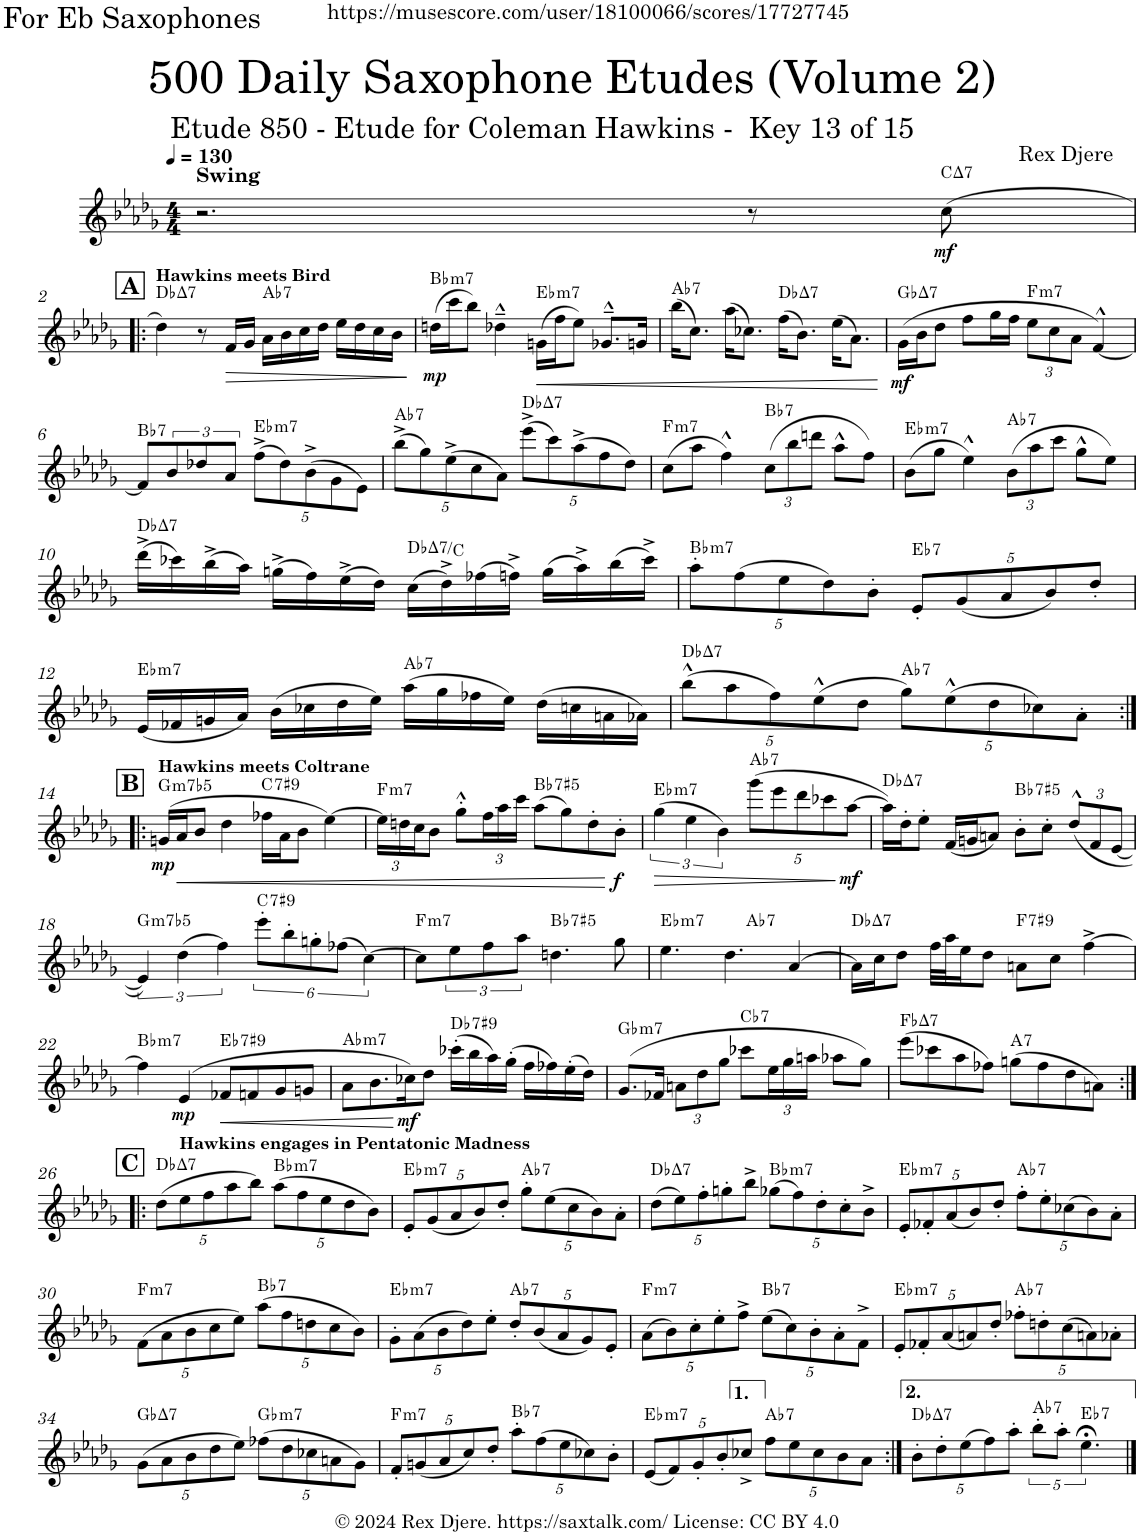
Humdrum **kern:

**kern	**dynam	**harte
*part1	*part1	*part1
*staff1	*staff1	*
*I"Alto Saxophone	*	*
*I'A. Sax.	*	*
*clefG2	*	*
*Trd5c9	*	*
*k[b-e-a-d-g-]	*	*
*M4/4	*	*
*MM130	*	*
=1	=1	=1
!LO:TX:a:B:t=Swing	!	!
2.r	.	.
8r	.	.
!	!LO:DY:b	!LO:H:kt=7
(8cc\	mf	C:maj7
!!LO:LB:g=z
!!LO:REH:place=s1:a:B:cj:fs=14:t=A
=2!|:	=2!|:	=2!|:
!LO:TX:a:B:t=Hawkins meets Bird	!	!LO:H:kt=7
4dd-\)	.	Db:maj7
8r	.	.
!	!LO:HP:b	!
16f/LL	>	.
16g-/JJ	.	.
!	!	!LO:H:kt=7
16a-\LL	.	Ab:7
16b-\	.	.
16cc\	.	.
16dd-\JJ	.	.
16ee-\LL	.	.
16dd-\	.	.
16cc\	.	.
16b-\JJ	.	.
.	]	.
=3	=3	=3
!	!LO:DY:b	!LO:H:kt=m7
(16ddn\LL	mp	Bb:min7
16ccc\J	.	.
8bb-\J)	.	.
4dd-X^^~\	.	.
!	!LO:HP:b	!LO:H:kt=m7
(16gn\LL	<	Eb:min7
16ff\J	.	.
8ee-\J)	.	.
8.g-X^^~/L	.	.
16gn/Jk	.	.
=4	=4	=4
!	!	!LO:H:kt=7
(16bb-\KL	.	Ab:7
8.cc\J)	.	.
(16aa-\KL	.	.
8.cc-X\J)	.	.
!	!	!LO:H:kt=7
(16ff\KL	.	Db:maj7
8.b-\J)	.	.
(16ee-\KL	.	.
8.a-\J)	.	.
.	[	.
=5	=5	=5
!	!LO:DY:b	!LO:H:kt=7
(16g-\LL	mf	Gb:maj7
16b-\J	.	.
8dd-\J	.	.
8ff\L	.	.
16gg-\L	.	.
16ff\JJ	.	.
*Xbrackettup	*	*
!	!	!LO:H:kt=m7
12ee-\L	.	F:min7
12cc\	.	.
12a-\J	.	.
[4f^^/)	.	.
!!LO:LB:g=z
=6	=6	=6
!	!	!LO:H:kt=7
8f/L]	.	Bb:7
8b-/	.	.
8dd-X/	.	.
8a-/J	.	.
!	!	!LO:H:kt=m7
(10ff^\L	.	Eb:min7
10dd-\)	.	.
(10b-^\	.	.
10g-\	.	.
10e-\J)	.	.
=7	=7	=7
!	!	!LO:H:kt=7
(10bb-^\L	.	Ab:7
10gg-\)	.	.
(10ee-^\	.	.
10cc\	.	.
10a-\J)	.	.
!	!	!LO:H:kt=7
(10eee-^\L	.	Db:maj7
10ccc\)	.	.
(10aa-^\	.	.
10ff\	.	.
10dd-\J)	.	.
=8	=8	=8
!	!	!LO:H:kt=m7
(8cc\L	.	F:min7
8aa-\J	.	.
4ff^^\)	.	.
!	!	!LO:H:kt=7
(12cc\L	.	Bb:7
12bb-\	.	.
12dddn\J	.	.
8aa-^^\L	.	.
8ff\J)	.	.
=9	=9	=9
!	!	!LO:H:kt=m7
(8b-\L	.	Eb:min7
8gg-\J	.	.
4ee-^^\)	.	.
!	!	!LO:H:kt=7
(12b-\L	.	Ab:7
12aa-\	.	.
12ccc\J	.	.
8gg-^^\L	.	.
8ee-\J)	.	.
!!LO:LB:g=z
=10	=10	=10
!	!	!LO:H:kt=7
(16ddd-^\LL	.	Db:maj7
16ccc-X\)	.	.
(16bb-^\	.	.
16aa-\JJ)	.	.
(16ggn^\LL	.	.
16ff\)	.	.
(16ee-^\	.	.
16dd-\JJ)	.	.
!	!	!LO:H:kt=7
(16cc\LL	.	Db:maj7/7
16dd-^\)	.	.
(16ff-X\	.	.
16ffn^\JJ)	.	.
(16gg\LL	.	.
16aa-^\)	.	.
(16bb-\	.	.
16ccc-^\JJ)	.	.
=11	=11	=11
!	!	!LO:H:kt=m7
10aa-'\L	.	Bb:min7
(10ff\	.	.
10ee-\	.	.
10dd-\)	.	.
10b-'\J	.	.
!	!	!LO:H:kt=7
10e-'/L	.	Eb:7
(10g-/	.	.
10a-/	.	.
10b-/)	.	.
10dd-'/J	.	.
!!LO:LB:g=z
=12	=12	=12
!	!	!LO:H:kt=m7
(16e-/LL	.	Eb:min7
16f-X/	.	.
16gn/	.	.
16a-/JJ)	.	.
(16b-\LL	.	.
16cc-X\	.	.
16dd-\	.	.
16ee-\JJ)	.	.
!	!	!LO:H:kt=7
(16aa-\LL	.	Ab:7
16gg-\	.	.
16ff-X\	.	.
16ee-\JJ)	.	.
(16dd-\LL	.	.
16ccn\	.	.
16an\	.	.
16a-X\JJ)	.	.
=13	=13	=13
!	!	!LO:H:kt=7
(10bb-^^\L	.	Db:maj7
10aa-\	.	.
10ff\)	.	.
(10ee-^^\	.	.
10dd-\J	.	.
!	!	!LO:H:kt=7
10gg-\L)	.	Ab:7
(10ee-^^\	.	.
10dd-\	.	.
10cc-X\)	.	.
10a-'\J	.	.
!!LO:LB:g=z
!!LO:REH:place=s1:a:B:cj:fs=14:t=B
=14:|!|:	=14:|!|:	=14:|!|:
!LO:TX:a:B:t=Hawkins meets Coltrane	!	!
!	!LO:DY:b	!LO:H:kt=m7b5
(16gn/LL	mp	G:hdim7
!	!LO:HP:b	!
16a-/J	<	.
8b-/J	.	.
4dd-\	.	.
!	!	!LO:H:kt=7
16ff-X\LL	.	C:7(#9)
16a-\J	.	.
8b-\J	.	.
[4ee-\)	.	.
=15	=15	=15
!	!	!LO:H:kt=m7
24ee-\LL]	.	F:min7
24ddn\	.	.
24cc\J	.	.
8b-\J	.	.
8gg-^^'\L	.	.
24ff\L	.	.
24aa-\	.	.
24ccc\JJ	.	.
!	!	!LO:H:kt=7
(8aa-\L	.	Bb:(3,#5,b7)
8gg-\)	.	.
8dd'\	.	.
!	!LO:DY:n=1:b	!
8b-'\J	[ f	.
=16	=16	=16
*brackettup	*	*
!	!LO:HP:b	!LO:H:kt=m7
(>6gg-\	>	Eb:min7
6ee-\	.	.
6b-\)	.	.
*Xbrackettup	*	*
!	!	!LO:H:kt=7
(10ggg-\L	.	Ab:7
10eee-\	.	.
10ddd-\	.	.
10ccc-X\	.	.
!	!LO:DY:n=1:b	!
[10aa-\J	] mf	.
=17	=17	=17
!	!	!LO:H:kt=7
16aa-\LL])	.	Db:maj7
16dd-'\J	.	.
8ee-'\J	.	.
(16f/LL	.	.
16gn/J	.	.
8an/J)	.	.
!	!	!LO:H:kt=7
8b-'\L	.	Bb:(3,#5,b7)
8cc'\J	.	.
(12dd-^^/L	.	.
12f/	.	.
[12e-/J	.	.
!!LO:LB:g=z
=18	=18	=18
*brackettup	*	*
!	!	!LO:H:kt=m7b5
6e-/])	.	G:hdim7
(6dd-\	.	.
6ff\)	.	.
!	!	!LO:H:kt=7
12eee-'\L	.	C:7(#9)
12bb-'\	.	.
12ggn'\	.	.
(12ff-X\J	.	.
[6cc\)	.	.
=19	=19	=19
!	!	!LO:H:kt=m7
8cc\L]	.	F:min7
8ee-\	.	.
8ff\	.	.
8aa-\J	.	.
!	!	!LO:H:kt=7
4.ddn\	.	Bb:(3,#5,b7)
8gg-\	.	.
=20	=20	=20
!	!	!LO:H:kt=m7
*^	*	*
4.ee-\	2ryy	.	Eb:min7
4.dd-\	.	.	.
!	!	!	!LO:H:kt=7
.	2ryy	.	Ab:7
[4a-/	.	.	.
=21	=21	=21	=21
!	!	!	!LO:H:kt=7
*v	*v	*	*
16a-\LL]	.	Db:maj7
16cc\J	.	.
8dd-\J	.	.
32ff\LLL	.	.
32aa-\J	.	.
16ee-\J	.	.
8dd-\J	.	.
!	!	!LO:H:kt=7
8an\L	.	F:7(#9)
8cc\J	.	.
[4ff^\	.	.
!!LO:LB:g=z
=22	=22	=22
!	!	!LO:H:kt=m7
4ff\]	.	Bb:min7
!	!LO:DY:b	!
(4e-/	mp	.
!	!LO:HP:b	!LO:H:kt=7
8f-X/L	<	Eb:7(#9)
8fn/	.	.
8g-/	.	.
8gn/J	.	.
=23	=23	=23
!	!	!LO:H:kt=m7
8a-\L	.	Ab:min7
8.b-\	.	.
!	!LO:DY:n=1:b	!
16cc-X\K)	[ mf	.
8dd-\J	.	.
!	!	!LO:H:kt=7
(16ccc-X'\LL	.	Db:7(#9)
16bb-\	.	.
16aa-\)	.	.
(16gg-'\JJ	.	.
16ff\LL	.	.
16ff-X\)	.	.
(16ee-'\	.	.
16dd-\JJ)	.	.
=24	=24	=24
!	!	!LO:H:kt=m7
(8.g-/L	.	Gb:min7
16f-X/Jk	.	.
*Xbrackettup	*	*
12an\L	.	.
12dd-\	.	.
12gg-\J	.	.
!	!	!LO:H:kt=7
8ccc-X\L	.	Cb:7
24ee-\L	.	.
24gg-\	.	.
24aan\JJ	.	.
8aa-X\L	.	.
8gg-\J)	.	.
=25	=25	=25
!	!	!LO:H:kt=7
(8eee-\L	.	Fb:maj7
8ccc-X\	.	.
8aa-\	.	.
8ff-X\J)	.	.
!	!	!LO:H:kt=7
(8ggn\L	.	A:7
8ff-\	.	.
8dd-\	.	.
8an\J)	.	.
!!LO:LB:g=z
!!LO:REH:place=s1:a:B:cj:fs=14:t=C
=26:|!|:	=26:|!|:	=26:|!|:
!	!	!LO:H:kt=7
(10dd-\L	.	Db:maj7
!LO:TX:a:B:t=Hawkins engages in Pentatonic Madness	!	!
10ee-\	.	.
10ff\	.	.
10aa-\	.	.
10bb-\J)	.	.
!	!	!LO:H:kt=m7
(10aa-\L	.	Bb:min7
10ff\	.	.
10ee-\	.	.
10dd-\	.	.
10b-\J)	.	.
=27	=27	=27
!	!	!LO:H:kt=m7
10e-'/L	.	Eb:min7
(10g-/	.	.
10a-/	.	.
10b-/)	.	.
10dd-'/J	.	.
!	!	!LO:H:kt=7
10gg-'\L	.	Ab:7
(10ee-\	.	.
10cc\	.	.
10b-\)	.	.
10a-'\J	.	.
=28	=28	=28
!	!	!LO:H:kt=7
(10dd-\L	.	Db:maj7
10ee-\)	.	.
10ff'\	.	.
10ggn'\	.	.
10bb-^\J	.	.
!	!	!LO:H:kt=m7
(10gg-X\L	.	Bb:min7
10ff\)	.	.
10dd-'\	.	.
10cc'\	.	.
10b-^\J	.	.
=29	=29	=29
!	!	!LO:H:kt=m7
10e-'/L	.	Eb:min7
10f-X'/	.	.
(10a-/	.	.
10b-/)	.	.
10dd-'/J	.	.
!	!	!LO:H:kt=7
10ff'\L	.	Ab:7
10ee-'\	.	.
(10cc-X\	.	.
10b-\)	.	.
10a-'\J	.	.
!!LO:LB:g=z
=30	=30	=30
!	!	!LO:H:kt=m7
(10f\L	.	F:min7
10a-\	.	.
10b-\	.	.
10cc\	.	.
10ee-\J)	.	.
!	!	!LO:H:kt=7
(10aa-\L	.	Bb:7
10ff\	.	.
10ddn\	.	.
10cc\	.	.
10b-\J)	.	.
=31	=31	=31
!	!	!LO:H:kt=m7
10g-'\L	.	Eb:min7
(10a-\	.	.
10b-\	.	.
10dd-\)	.	.
10ee-'\J	.	.
!	!	!LO:H:kt=7
10dd-'/L	.	Ab:7
(10b-/	.	.
10a-/	.	.
10g-/)	.	.
10e-'/J	.	.
=32	=32	=32
!	!	!LO:H:kt=m7
(10a-\L	.	F:min7
10b-\)	.	.
10cc'\	.	.
10ee-'\	.	.
10ff^\J	.	.
!	!	!LO:H:kt=7
(10ee-\L	.	Bb:7
10cc\)	.	.
10b-'\	.	.
10a-'\	.	.
10f^\J	.	.
=33	=33	=33
!	!	!LO:H:kt=m7
10e-'/L	.	Eb:min7
10f-X'/	.	.
(10a-/	.	.
10an/)	.	.
10dd-'/J	.	.
!	!	!LO:H:kt=7
10ff-X'\L	.	Ab:7
10ddn'\	.	.
(10cc\	.	.
10an\)	.	.
10a-X'\J	.	.
!!LO:LB:g=z
=34	=34	=34
!	!	!LO:H:kt=7
(10g-\L	.	Gb:maj7
10a-\	.	.
10b-\	.	.
10dd-\	.	.
10ee-\J)	.	.
!	!	!LO:H:kt=m7
(10ff-X\L	.	Gb:min7
10dd-\	.	.
10cc-X\	.	.
10an\	.	.
10g-\J)	.	.
=35	=35	=35
!	!	!LO:H:kt=m7
10f'/L	.	F:min7
(10gn/	.	.
10a-/	.	.
10cc/)	.	.
10dd-'/J	.	.
!	!	!LO:H:kt=7
10aa-'\L	.	Bb:7
(10ff\	.	.
10ee-\	.	.
10cc-X\)	.	.
10b-'\J	.	.
=36	=36	=36
!	!	!LO:H:kt=m7
(10e-/L	.	Eb:min7
10f/)	.	.
10g-'/	.	.
10b-'/	.	.
10cc-X^/J	.	.
!	!	!LO:H:kt=7
10ff\L	.	Ab:7
10ee-\	.	.
10cc-\	.	.
10b-\	.	.
10a-\J	.	.
=37:|!	=37:|!	=37:|!
!	!	!LO:H:kt=7
10b-'\L	.	Db:maj7
10dd-'\	.	.
(10ee-\	.	.
10ff\)	.	.
10aa-'\J	.	.
*brackettup	*	*
!	!	!LO:H:kt=7
10bb-'\L	.	Ab:7
10aa-'\J	.	.
!	!	!LO:H:kt=7
5.ee-;<\	.	Eb:7
==	==	==
*-	*-	*-
